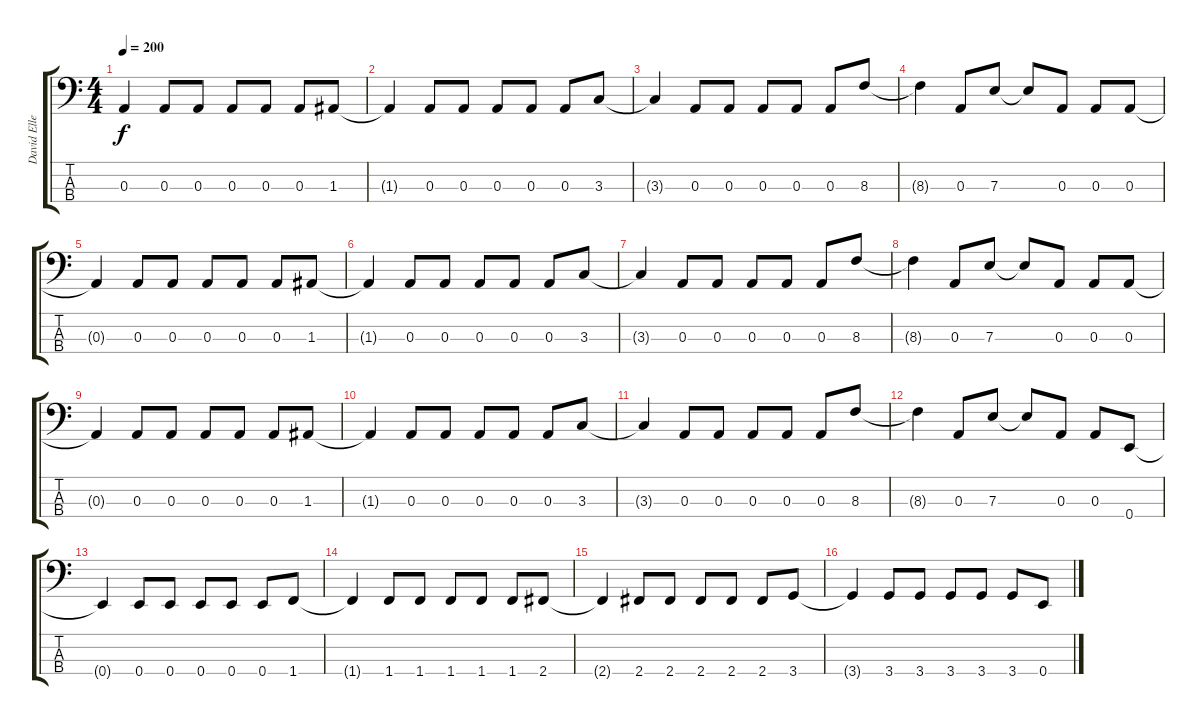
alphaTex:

\track ("David Ellefson" "David Elle") {instrument electricbasspick}
\staff {score tabs}
\tuning (G2 D2 A1 E1) {hide}
\ts (4 4)
\tempo 200
\clef f4
\ks c
0.3{t}.4{dy f} 0.3.8 0.3.8 0.3.8 0.3.8 0.3.8 1.3.8 |
1.3{t}.4 0.3.8 0.3.8 0.3.8 0.3.8 0.3.8 3.3.8 |
3.3{t}.4 0.3.8 0.3.8 0.3.8 0.3.8 0.3.8 8.3.8 |
8.3{t}.4 0.3.8 7.3.8 7.3{t}.8 0.3.8 0.3.8 0.3.8 |
0.3{t}.4 0.3.8 0.3.8 0.3.8 0.3.8 0.3.8 1.3.8 |
1.3{t}.4 0.3.8 0.3.8 0.3.8 0.3.8 0.3.8 3.3.8 |
3.3{t}.4 0.3.8 0.3.8 0.3.8 0.3.8 0.3.8 8.3.8 |
8.3{t}.4 0.3.8 7.3.8 7.3{t}.8 0.3.8 0.3.8 0.3.8 |
0.3{t}.4 0.3.8 0.3.8 0.3.8 0.3.8 0.3.8 1.3.8 |
1.3{t}.4 0.3.8 0.3.8 0.3.8 0.3.8 0.3.8 3.3.8 |
3.3{t}.4 0.3.8 0.3.8 0.3.8 0.3.8 0.3.8 8.3.8 |
8.3{t}.4 0.3.8 7.3.8 7.3{t}.8 0.3.8 0.3.8 0.4.8 |
0.4{t}.4 0.4.8 0.4.8 0.4.8 0.4.8 0.4.8 1.4.8 |
1.4{t}.4 1.4.8 1.4.8 1.4.8 1.4.8 1.4.8 2.4.8 |
2.4{t}.4 2.4.8 2.4.8 2.4.8 2.4.8 2.4.8 3.4.8 |
3.4{t}.4 3.4.8 3.4.8 3.4.8 3.4.8 3.4.8 0.4.8
